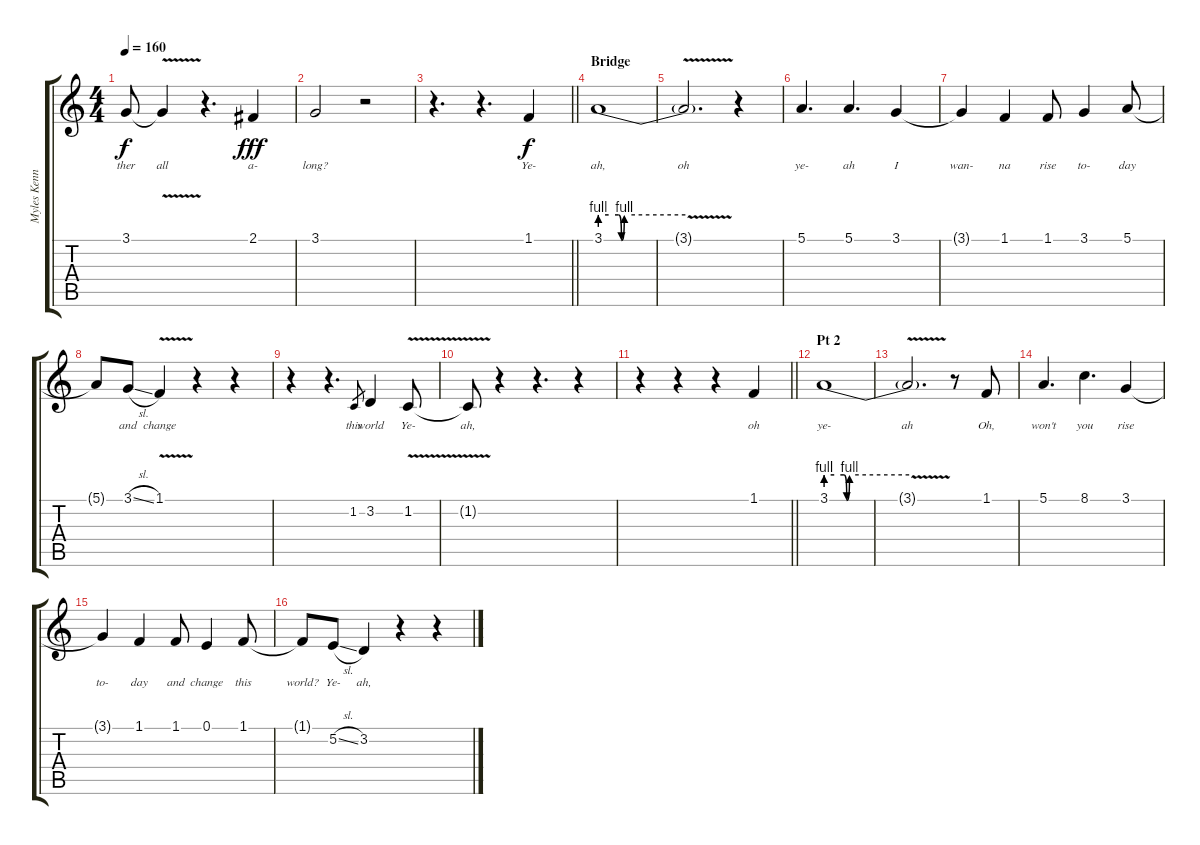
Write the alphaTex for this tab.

\track ("Myles Kennedy [Vocals]" "Myles Kenn") {instrument clarinet}
\staff {score tabs}
\tuning (E4 B3 G3 D3 A2 D2) {hide}
\ts (4 4)
\tempo 160
\clef g2
\ks c
3.1{t}.8{lyrics (0 "ther") lyrics (1 "") lyrics (2 "") lyrics (3 "") lyrics (4 "") dy f} 3.1{v t}.4{lyrics (0 "all") lyrics (1 "") lyrics (2 "") lyrics (3 "") lyrics (4 "")} r.4{d} 2.1.4{lyrics (0 "a-") lyrics (1 "") lyrics (2 "") lyrics (3 "") lyrics (4 "") dy fff} |
3.1.2{lyrics (0 "long?") lyrics (1 "") lyrics (2 "") lyrics (3 "") lyrics (4 "")} r.2 |
\barLineRight lightlight
r.4{d} r.4{d} 1.1.4{lyrics (0 "Ye-") lyrics (1 "") lyrics (2 "") lyrics (3 "") lyrics (4 "") dy f} |
\section ("" "Bridge")
3.1{be (custom 0 4 6 4 13 4 15 0 17 4 60 4)}.1{lyrics (0 "ah,") lyrics (1 "") lyrics (2 "") lyrics (3 "") lyrics (4 "")} |
3.1{v t}.2{d lyrics (0 "oh") lyrics (1 "") lyrics (2 "") lyrics (3 "") lyrics (4 "")} r.4 |
5.1.4{d lyrics (0 "ye-") lyrics (1 "") lyrics (2 "") lyrics (3 "") lyrics (4 "")} 5.1.4{d lyrics (0 "ah") lyrics (1 "") lyrics (2 "") lyrics (3 "") lyrics (4 "")} 3.1.4{lyrics (0 "I") lyrics (1 "") lyrics (2 "") lyrics (3 "") lyrics (4 "")} |
3.1{t}.4{lyrics (0 "wan-") lyrics (1 "") lyrics (2 "") lyrics (3 "") lyrics (4 "")} 1.1.4{lyrics (0 "na") lyrics (1 "") lyrics (2 "") lyrics (3 "") lyrics (4 "")} 1.1.8{lyrics (0 "rise") lyrics (1 "") lyrics (2 "") lyrics (3 "") lyrics (4 "")} 3.1.4{lyrics (0 "to-") lyrics (1 "") lyrics (2 "") lyrics (3 "") lyrics (4 "")} 5.1.8{lyrics (0 "day") lyrics (1 "") lyrics (2 "") lyrics (3 "") lyrics (4 "")} |
5.1{t}.8{lyrics (0 "") lyrics (1 "") lyrics (2 "") lyrics (3 "") lyrics (4 "")} 3.1{sl}.8{lyrics (0 "and") lyrics (1 "") lyrics (2 "") lyrics (3 "") lyrics (4 "")} 1.1{v}.4{lyrics (0 "change") lyrics (1 "") lyrics (2 "") lyrics (3 "") lyrics (4 "")} r.4 r.4 |
r.4 r.4{d} 1.2.8{lyrics (0 "this") lyrics (1 "") lyrics (2 "") lyrics (3 "") lyrics (4 "") gr} 3.2.4{lyrics (0 "world") lyrics (1 "") lyrics (2 "") lyrics (3 "") lyrics (4 "")} 1.2{v}.8{lyrics (0 "Ye-") lyrics (1 "") lyrics (2 "") lyrics (3 "") lyrics (4 "")} |
1.2{t}.8{lyrics (0 "ah,") lyrics (1 "") lyrics (2 "") lyrics (3 "") lyrics (4 "")} r.4 r.4{d} r.4 |
\barLineRight lightlight
r.4 r.4 r.4 1.1.4{lyrics (0 "oh") lyrics (1 "") lyrics (2 "") lyrics (3 "") lyrics (4 "")} |
\section ("" "Pt 2")
3.1{be (custom 0 4 6 4 13 4 15 0 17 4 60 4)}.1{lyrics (0 "ye-") lyrics (1 "") lyrics (2 "") lyrics (3 "") lyrics (4 "")} |
3.1{v t}.2{d lyrics (0 "ah") lyrics (1 "") lyrics (2 "") lyrics (3 "") lyrics (4 "")} r.8 1.1.8{lyrics (0 "Oh,") lyrics (1 "") lyrics (2 "") lyrics (3 "") lyrics (4 "")} |
5.1.4{d lyrics (0 "won't") lyrics (1 "") lyrics (2 "") lyrics (3 "") lyrics (4 "")} 8.1.4{d lyrics (0 "you") lyrics (1 "") lyrics (2 "") lyrics (3 "") lyrics (4 "")} 3.1.4{lyrics (0 "rise") lyrics (1 "") lyrics (2 "") lyrics (3 "") lyrics (4 "")} |
3.1{t}.4{lyrics (0 "to-") lyrics (1 "") lyrics (2 "") lyrics (3 "") lyrics (4 "")} 1.1.4{lyrics (0 "day") lyrics (1 "") lyrics (2 "") lyrics (3 "") lyrics (4 "")} 1.1.8{lyrics (0 "and") lyrics (1 "") lyrics (2 "") lyrics (3 "") lyrics (4 "")} 0.1.4{lyrics (0 "change") lyrics (1 "") lyrics (2 "") lyrics (3 "") lyrics (4 "")} 1.1.8{lyrics (0 "this") lyrics (1 "") lyrics (2 "") lyrics (3 "") lyrics (4 "")} |
1.1{t}.8{lyrics (0 "world?") lyrics (1 "") lyrics (2 "") lyrics (3 "") lyrics (4 "")} 5.2{sl}.8{lyrics (0 "Ye-") lyrics (1 "") lyrics (2 "") lyrics (3 "") lyrics (4 "")} 3.2.4{lyrics (0 "ah,") lyrics (1 "") lyrics (2 "") lyrics (3 "") lyrics (4 "")} r.4 r.4
